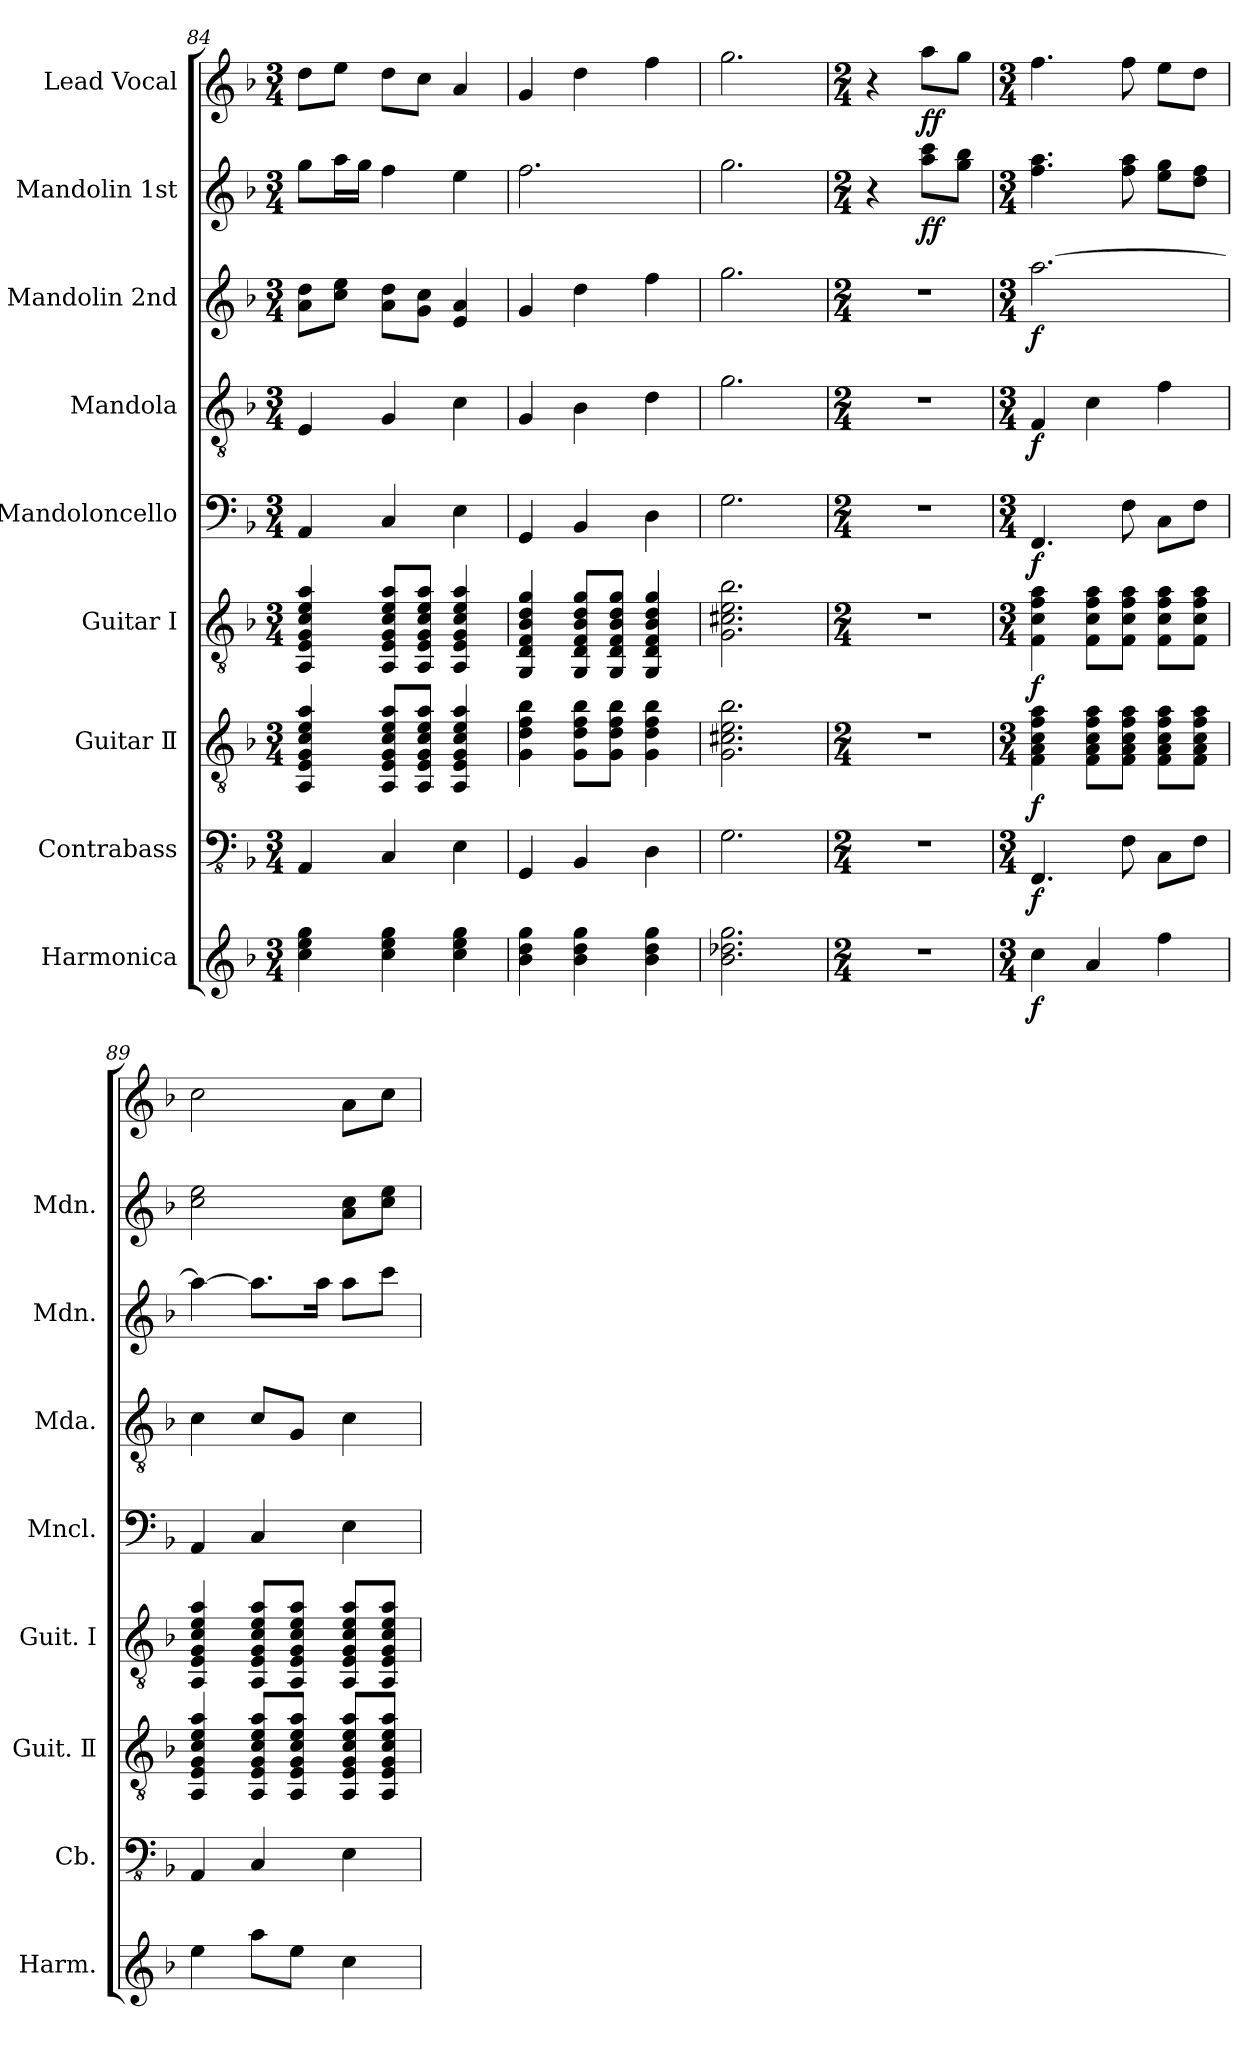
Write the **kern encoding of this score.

**kern	**dynam	**kern	**dynam	**kern	**dynam	**kern	**dynam	**kern	**dynam	**kern	**dynam	**kern	**dynam	**kern	**dynam	**kern	**dynam
*part9	*part9	*part8	*part8	*part7	*part7	*part6	*part6	*part5	*part5	*part4	*part4	*part3	*part3	*part2	*part2	*part1	*part1
*staff9	*staff9	*staff8	*staff8	*staff7	*staff7	*staff6	*staff6	*staff5	*staff5	*staff4	*staff4	*staff3	*staff3	*staff2	*staff2	*staff1	*staff1
*I"Harmonica	*	*I"Contrabass	*	*I"Guitar Ⅱ	*	*I"Guitar Ⅰ	*	*I"Mandoloncello	*	*I"Mandola	*	*I"Mandolin 2nd	*	*I"Mandolin 1st	*	*I"Lead Vocal	*
*I'Harm.	*	*I'Cb.	*	*I'Guit. Ⅱ	*	*I'Guit. Ⅰ	*	*I'Mncl.	*	*I'Mda.	*	*I'Mdn.	*	*I'Mdn.	*	*	*
*clefG2	*	*clefFv4	*	*clefGv2	*	*clefGv2	*	*clefF4	*	*clefGv2	*	*clefG2	*	*clefG2	*	*clefG2	*
*k[b-]	*	*k[b-]	*	*k[b-]	*	*k[b-]	*	*k[b-]	*	*k[b-]	*	*k[b-]	*	*k[b-]	*	*k[b-]	*
*M3/4	*	*M3/4	*	*M3/4	*	*M3/4	*	*M3/4	*	*M3/4	*	*M3/4	*	*M3/4	*	*M3/4	*
=84	=84	=84	=84	=84	=84	=84	=84	=84	=84	=84	=84	=84	=84	=84	=84	=84	=84
4cc 4ee 4gg	.	4AAA	.	4AA 4E 4G 4c 4e 4a	.	4AA 4E 4G 4c 4e 4a	.	4AA	.	4E	.	8a 8ddL	.	8ggL	.	8ddL	.
.	.	.	.	.	.	.	.	.	.	.	.	8cc 8eeJ	.	16aaL	.	8eeJ	.
.	.	.	.	.	.	.	.	.	.	.	.	.	.	16ggJJ	.	.	.
4cc 4ee 4gg	.	4CC	.	8AA 8E 8G 8c 8e 8aL	.	8AA 8E 8G 8c 8e 8aL	.	4C	.	4G	.	8a 8ddL	.	4ff	.	8ddL	.
.	.	.	.	8AA 8E 8G 8c 8e 8aJ	.	8AA 8E 8G 8c 8e 8aJ	.	.	.	.	.	8g 8ccJ	.	.	.	8ccJ	.
4cc 4ee 4gg	.	4EE	.	4AA 4E 4G 4c 4e 4a	.	4AA 4E 4G 4c 4e 4a	.	4E	.	4c	.	4e 4a	.	4ee	.	4a	.
=85	=85	=85	=85	=85	=85	=85	=85	=85	=85	=85	=85	=85	=85	=85	=85	=85	=85
4b- 4dd 4gg	.	4GGG	.	4G 4d 4f 4b-	.	4GG 4D 4F 4B- 4d 4g	.	4GG	.	4G	.	4g	.	2.ff	.	4g	.
4b- 4dd 4gg	.	4BBB-	.	8G 8d 8f 8b-L	.	8GG 8D 8F 8B- 8d 8gL	.	4BB-	.	4B-	.	4dd	.	.	.	4dd	.
.	.	.	.	8G 8d 8f 8b-J	.	8GG 8D 8F 8B- 8d 8gJ	.	.	.	.	.	.	.	.	.	.	.
4b- 4dd 4gg	.	4DD	.	4G 4d 4f 4b-	.	4GG 4D 4F 4B- 4d 4g	.	4D	.	4d	.	4ff	.	.	.	4ff	.
=86	=86	=86	=86	=86	=86	=86	=86	=86	=86	=86	=86	=86	=86	=86	=86	=86	=86
2.b- 2.dd-X 2.gg	.	2.GG	.	2.G 2.c#X 2.e 2.b-	.	2.G 2.c#X 2.e 2.b-	.	2.G	.	2.g	.	2.gg	.	2.gg	.	2.gg	.
=87	=87	=87	=87	=87	=87	=87	=87	=87	=87	=87	=87	=87	=87	=87	=87	=87	=87
*M2/4	*	*M2/4	*	*M2/4	*	*M2/4	*	*M2/4	*	*M2/4	*	*M2/4	*	*M2/4	*	*M2/4	*
2r	.	2r	.	2r	.	2r	.	2r	.	2r	.	2r	.	4r	.	4r	.
.	.	.	.	.	.	.	.	.	.	.	.	.	.	8aa 8cccL	ff	8aaL	ff
.	.	.	.	.	.	.	.	.	.	.	.	.	.	8gg 8bb-J	.	8ggJ	.
=88	=88	=88	=88	=88	=88	=88	=88	=88	=88	=88	=88	=88	=88	=88	=88	=88	=88
*M3/4	*	*M3/4	*	*M3/4	*	*M3/4	*	*M3/4	*	*M3/4	*	*M3/4	*	*M3/4	*	*M3/4	*
4cc	f	4.FFF	f	4F 4A 4c 4f 4a	f	4F 4c 4f 4a	f	4.FF	f	4F	f	[2.aa	f	4.ff 4.aa	.	4.ff	.
4a	.	.	.	8F 8A 8c 8f 8aL	.	8F 8c 8f 8aL	.	.	.	4c	.	.	.	.	.	.	.
.	.	8FF	.	8F 8A 8c 8f 8aJ	.	8F 8c 8f 8aJ	.	8F	.	.	.	.	.	8ff 8aa	.	8ff	.
4ff	.	8CCL	.	8F 8A 8c 8f 8aL	.	8F 8c 8f 8aL	.	8CL	.	4f	.	.	.	8ee 8ggL	.	8eeL	.
.	.	8FFJ	.	8F 8A 8c 8f 8aJ	.	8F 8c 8f 8aJ	.	8FJ	.	.	.	.	.	8dd 8ffJ	.	8ddJ	.
=89	=89	=89	=89	=89	=89	=89	=89	=89	=89	=89	=89	=89	=89	=89	=89	=89	=89
4ee	.	4AAA	.	4AA 4E 4G 4c 4e 4a	.	4AA 4E 4G 4c 4e 4a	.	4AA	.	4c	.	4aa_	.	2cc 2ee	.	2cc	.
8aaL	.	4CC	.	8AA 8E 8G 8c 8e 8aL	.	8AA 8E 8G 8c 8e 8aL	.	4C	.	8cL	.	8.aaL]	.	.	.	.	.
8eeJ	.	.	.	8AA 8E 8G 8c 8e 8aJ	.	8AA 8E 8G 8c 8e 8aJ	.	.	.	8GJ	.	.	.	.	.	.	.
.	.	.	.	.	.	.	.	.	.	.	.	16aaJk	.	.	.	.	.
4cc	.	4EE	.	8AA 8E 8G 8c 8e 8aL	.	8AA 8E 8G 8c 8e 8aL	.	4E	.	4c	.	8aaL	.	8a 8ccL	.	8aL	.
.	.	.	.	8AA 8E 8G 8c 8e 8aJ	.	8AA 8E 8G 8c 8e 8aJ	.	.	.	.	.	8cccJ	.	8cc 8eeJ	.	8ccJ	.
=	=	=	=	=	=	=	=	=	=	=	=	=	=	=	=	=	=
*-	*-	*-	*-	*-	*-	*-	*-	*-	*-	*-	*-	*-	*-	*-	*-	*-	*-
